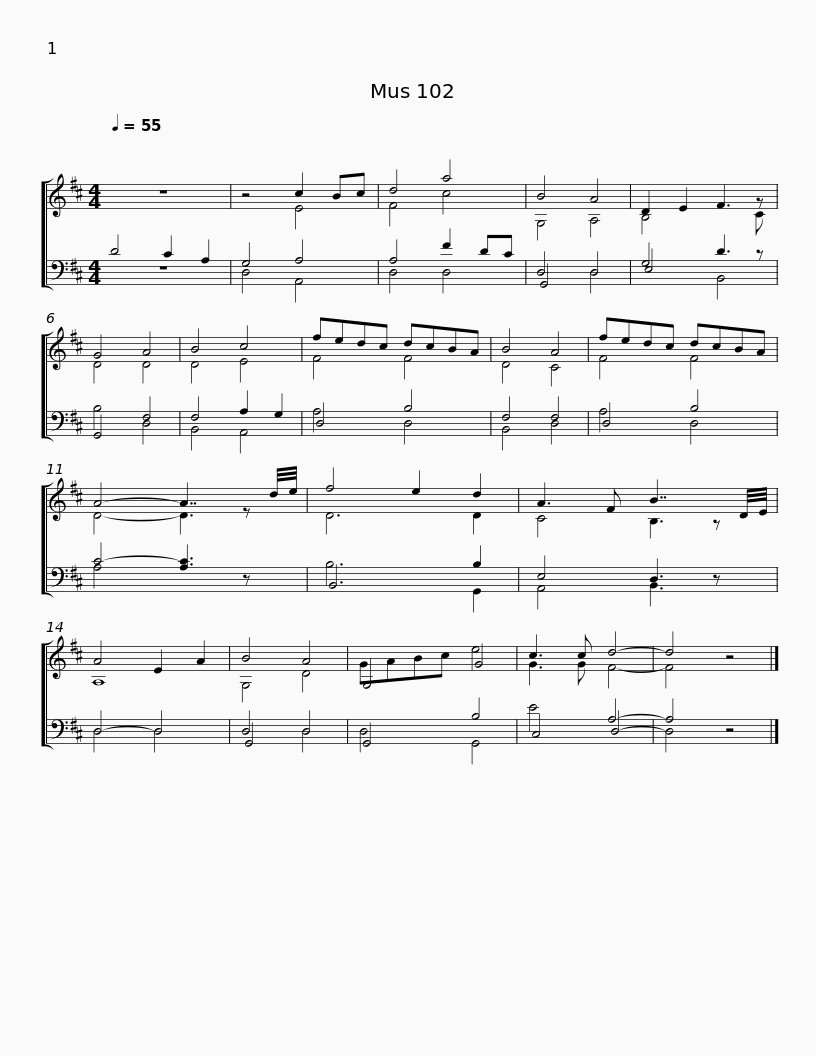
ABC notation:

X:1
%%score [ ( 1 2 3 ) ( 4 5 6 ) ]
L:1/8
Q:1/4=55
M:4/4
I:linebreak $
K:D
V:1 treble
V:2 treble
V:3 treble
V:4 bass
V:5 bass
V:6 bass
V:1
 z8 | z4 c2 Bc | d4 a4 | B4 A4 | D2 E2 F3 z | %5
 G4 A4 | B4 c4 | fedc dcBA | B4 A4 |$ fedc dcBA | %10
 A4- A7/2 d/4e/4 | f4 e2 d2 | A3 F B7/2 D/4E/4 | A4 E2 A2 | B4 A4 | %15
 G,4 G4 | c3 c d4- |$ d4 z4 |] %18
V:2
 x8 | x4 E4 | F4 c4 | G,4 A,4 | B,4 x3 C | %5
 D4 D4 | D4 E4 | F4 F4 | D4 C4 |$ F4 F4 | %10
 D4- D3 z | D6 D2 | C4 B,3 z | A,8 | G,4 D4 | %15
 x8 | G3 G F4- |$ F4 x4 |] %18
V:3
 x8 | x8 | x8 | x8 | x8 | %5
 x8 | x8 | x8 | x8 |$ x8 | %10
 x8 | x8 | x8 | x8 | x8 | %15
 GABc e4 | x8 |$ x8 |] %18
V:4
 D4 C2 A,2 | G,4 A,4 | A,4 F2 DC | D,4 D,4 | G,4 D3 z | %5
 G,,4 F,4 | F,4 A,2 G,2 | D,4 B,4 | F,4 F,4 |$ D,4 B,4 | %10
 C4- [A,C]3 z | B,,6 B,2 | E,4 D,3 z | D,4- D,4 | D,4 D,4 | %15
 G,,4 B,4 | C,4 A,4- |$ A,4 z4 |] %18
V:5
 z8 | D,4 A,,4 | D,4 D,4 | G,,4 x4 | E,4 x4 | %5
 x8 | x8 | x8 | x8 |$ x8 | %10
 x8 | x8 | x8 | x8 | G,,4 x4 | %15
 x8 | x4 D,4- |$ D,4 x4 |] %18
V:6
 x8 | x8 | x8 | x4 D,4 | x4 B,,4 | %5
 B,4 D,4 | B,,4 A,,4 | A,4 D,4 | B,,4 D,4 |$ A,4 D,4 | %10
 A,4- x4 | B,6 G,,2 | A,,4 B,,3 z | D,4 D,4 | x4 D,4 | %15
 D,4 G,,4 | E4 x4 |$ x8 |] %18
